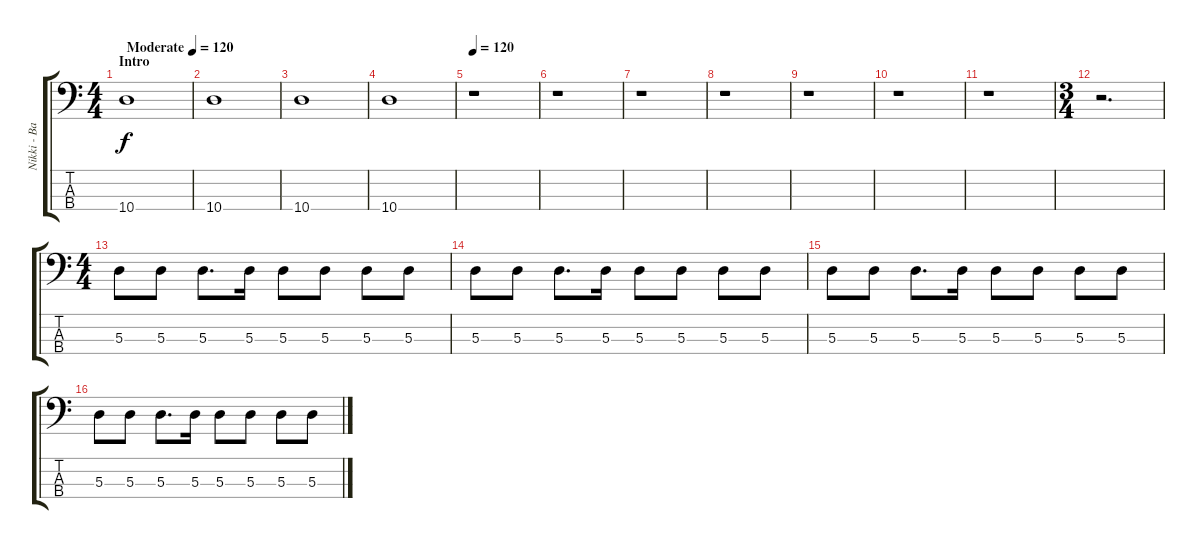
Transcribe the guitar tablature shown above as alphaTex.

\track ("Nikki - Bass" "Nikki - Ba") {instrument electricbassfinger}
\staff {score tabs}
\tuning (G2 D2 A1 E1) {hide}
\ts (4 4)
\section ("" "Intro")
\tempo (120 "Moderate")
\tempo 130
\tempo (120 "Moderate")
\clef f4
\ks c
10.4.1{dy f volume 3 balance 7 instrument electricbassfinger} |
10.4.1 |
10.4.1 |
10.4.1 |
\tempo 120
r.1 |
r.1 |
r.1 |
r.1 |
r.1 |
r.1 |
r.1 |
\ts (3 4)
r.2{d} |
\ts (4 4)
5.3.8{volume 12 balance 8} 5.3.8 5.3.8{d} 5.3.16 5.3.8 5.3.8 5.3.8 5.3.8 |
5.3.8 5.3.8 5.3.8{d} 5.3.16 5.3.8 5.3.8 5.3.8 5.3.8 |
5.3.8 5.3.8 5.3.8{d} 5.3.16 5.3.8 5.3.8 5.3.8 5.3.8 |
5.3.8 5.3.8 5.3.8{d} 5.3.16 5.3.8 5.3.8 5.3.8 5.3.8
